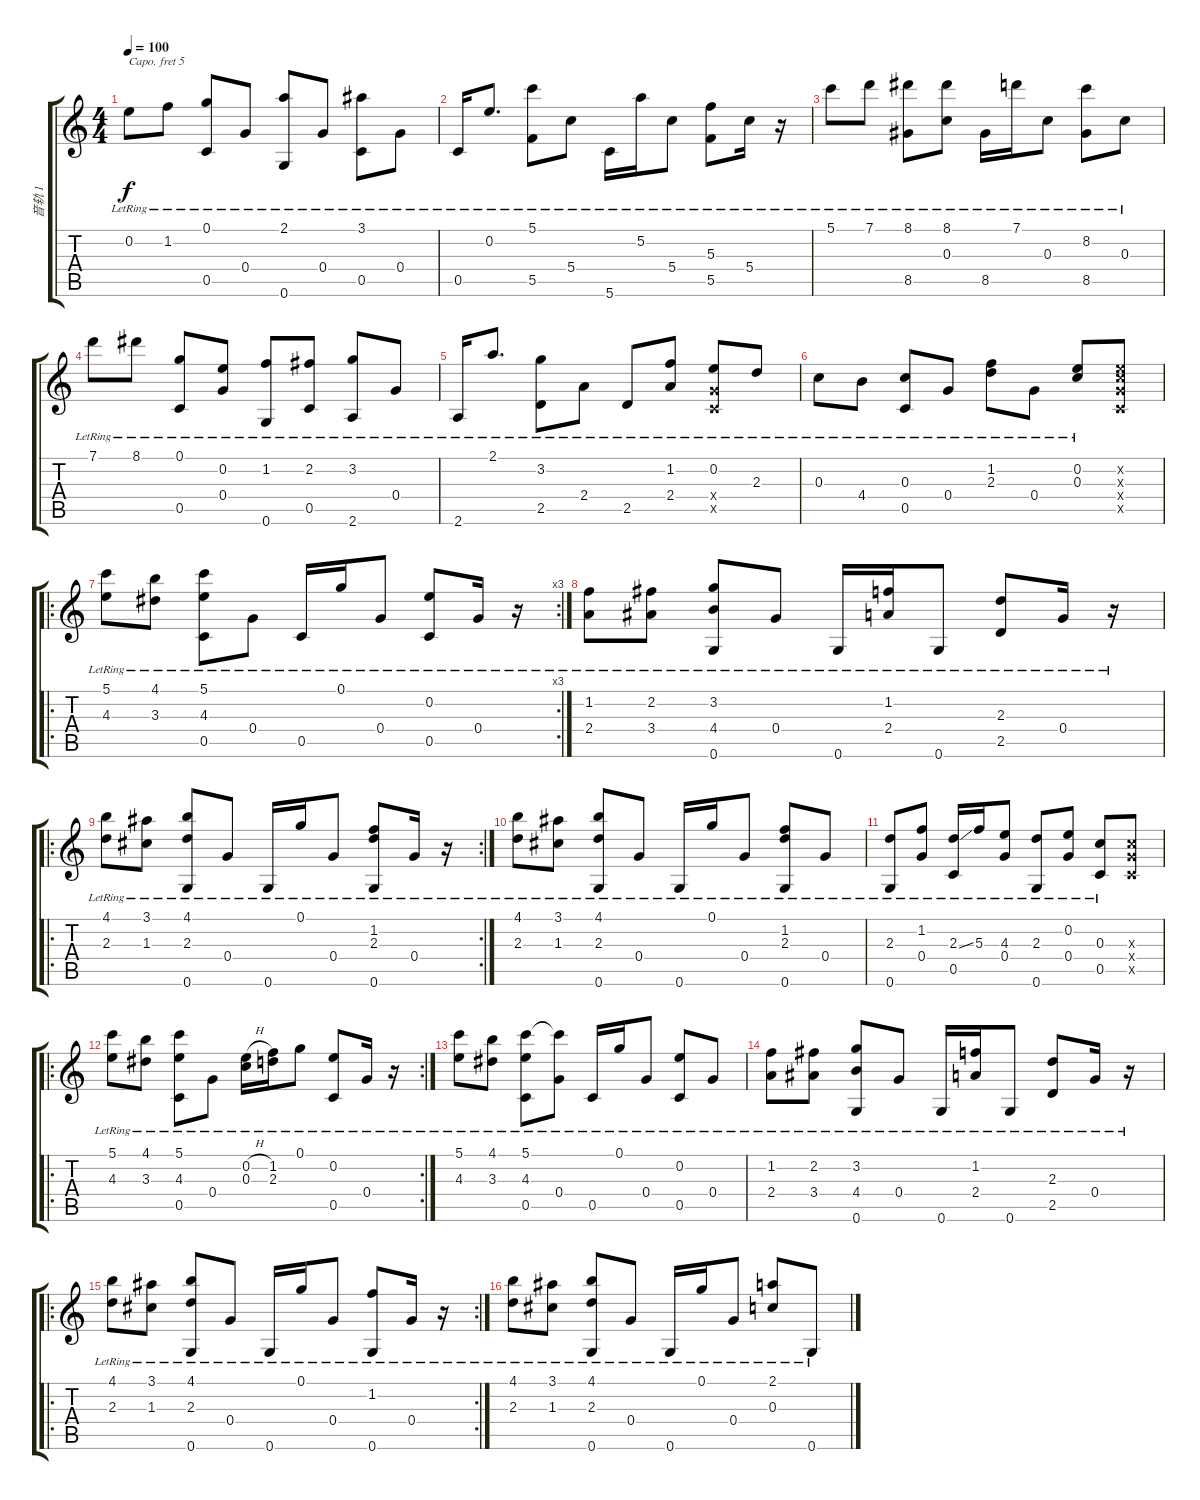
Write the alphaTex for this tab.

\track ("音轨 1" "音轨 1") {instrument acousticguitarsteel}
\staff {score tabs}
\capo 5
\tuning (D4 B3 G3 D3 G2 D2) {hide}
\ts (4 4)
\tempo 100
\clef g2
\ks c
0.2{lr}.8{dy f} 1.2{lr}.8 (0.1{lr} 0.5{lr}).8 0.4{lr}.8 (2.1{lr} 0.6{lr}).8 0.4{lr}.8 (3.1{lr} 0.5{lr}).8 0.4{lr}.8 |
0.5{lr}.16 0.2{lr}.8{d} (5.1{lr} 5.5{lr}).8 5.4{lr}.8 5.6{lr}.16 5.2{lr}.16 5.4{lr}.8 (5.3{lr} 5.5{lr}).8 5.4{lr}.16 r.16 |
5.1{lr}.8 7.1{lr}.8 (8.1{lr} 8.5{lr}).8 (8.1{lr} 0.3{lr}).8 8.5{lr}.16 7.1{lr}.16 0.3{lr}.8 (8.2 8.5{lr}).8 0.3{lr}.8 |
7.1{lr}.8 8.1{lr}.8 (0.1{lr} 0.5{lr}).8 (0.2{lr} 0.4{lr}).8 (1.2{lr} 0.6{lr}).8 (2.2{lr} 0.5{lr}).8 (3.2{lr} 2.6{lr}).8 0.4{lr}.8 |
2.6{lr}.16 2.1{lr}.8{d} (3.2{lr} 2.5{lr}).8 2.4{lr}.8 2.5{lr}.8 (1.2{lr} 2.4).8 (0.2{lr} 0.4{x} 0.5{x}).8 2.3{lr}.8 |
0.3{lr}.8 4.4{lr}.8 (0.3{lr} 0.5{lr}).8 0.4{lr}.8 (1.2{lr} 2.3{lr}).8 0.4{lr}.8 (0.2{lr} 0.3{lr}).8 (0.2{x} 0.3{x} 0.4{x} 0.5{x}).8 |
\ro
\rc 3
(5.1{lr} 4.3{lr}).8 (4.1{lr} 3.3{lr}).8 (5.1{lr} 4.3{lr} 0.5{lr}).8 0.4{lr}.8 0.5{lr}.16 0.1{lr}.16 0.4{lr}.8 (0.2{lr} 0.5{lr}).8 0.4{lr}.16 r.16 |
(1.2{lr} 2.4{lr}).8 (2.2{lr} 3.4{lr}).8 (3.2{lr} 4.4{lr} 0.6{lr}).8 0.4{lr}.8 0.6{lr}.16 (1.2{lr} 2.4{lr}).16 0.6{lr}.8 (2.3{lr} 2.5{lr}).8 0.4{lr}.16 r.16 |
\ro
\rc 2
(4.1{lr} 2.3{lr}).8 (3.1{lr} 1.3{lr}).8 (4.1{lr} 2.3{lr} 0.6{lr}).8 0.4{lr}.8 0.6{lr}.16 0.1{lr}.16 0.4{lr}.8 (1.2{lr} 2.3{lr} 0.6{lr}).8 0.4{lr}.16 r.16 |
(4.1{lr} 2.3{lr}).8 (3.1{lr} 1.3{lr}).8 (4.1{lr} 2.3{lr} 0.6{lr}).8 0.4{lr}.8 0.6{lr}.16 0.1{lr}.16 0.4{lr}.8 (1.2{lr} 2.3{lr} 0.6{lr}).8 0.4{lr}.8 |
(2.3{lr} 0.6{lr}).8 (1.2{lr} 0.4{lr}).8 (2.3{ss lr} 0.5{lr}).16 5.3{lr}.16 (4.3{lr} 0.4{lr}).8 (2.3{lr} 0.6{lr}).8 (0.2{lr} 0.4{lr}).8 (0.3{lr} 0.5{lr}).8 (0.3{x} 0.4{x} 0.5{x}).8 |
\ro
\rc 2
(5.1{lr} 4.3{lr}).8 (4.1{lr} 3.3{lr}).8 (5.1{lr} 4.3{lr} 0.5{lr}).8 0.4{lr}.8 (0.2{h lr} 0.3{lr}).16 (1.2{lr} 2.3{lr}).16 0.1{lr}.8 (0.2{lr} 0.5{lr}).8 0.4{lr}.16 r.16 |
(5.1{lr} 4.3{lr}).8 (4.1{lr} 3.3{lr}).8 (5.1{lr} 4.3{lr} 0.5{lr}).8 (5.1{t} 0.4{lr}).8 0.5{lr}.16 0.1{lr}.16 0.4{lr}.8 (0.2{lr} 0.5{lr}).8 0.4{lr}.8 |
(1.2{lr} 2.4{lr}).8 (2.2{lr} 3.4{lr}).8 (3.2{lr} 4.4{lr} 0.6{lr}).8 0.4{lr}.8 0.6{lr}.16 (1.2{lr} 2.4{lr}).16 0.6{lr}.8 (2.3{lr} 2.5{lr}).8 0.4{lr}.16 r.16 |
\ro
\rc 2
(4.1{lr} 2.3{lr}).8 (3.1{lr} 1.3{lr}).8 (4.1{lr} 2.3{lr} 0.6{lr}).8 0.4{lr}.8 0.6{lr}.16 0.1{lr}.16 0.4{lr}.8 (1.2{lr} 0.6{lr}).8 0.4{lr}.16 r.16 |
(4.1{lr} 2.3{lr}).8 (3.1{lr} 1.3{lr}).8 (4.1{lr} 2.3{lr} 0.6{lr}).8 0.4{lr}.8 0.6{lr}.16 0.1{lr}.16 0.4{lr}.8 (2.1{lr} 0.3{lr}).8 0.6{lr}.8
